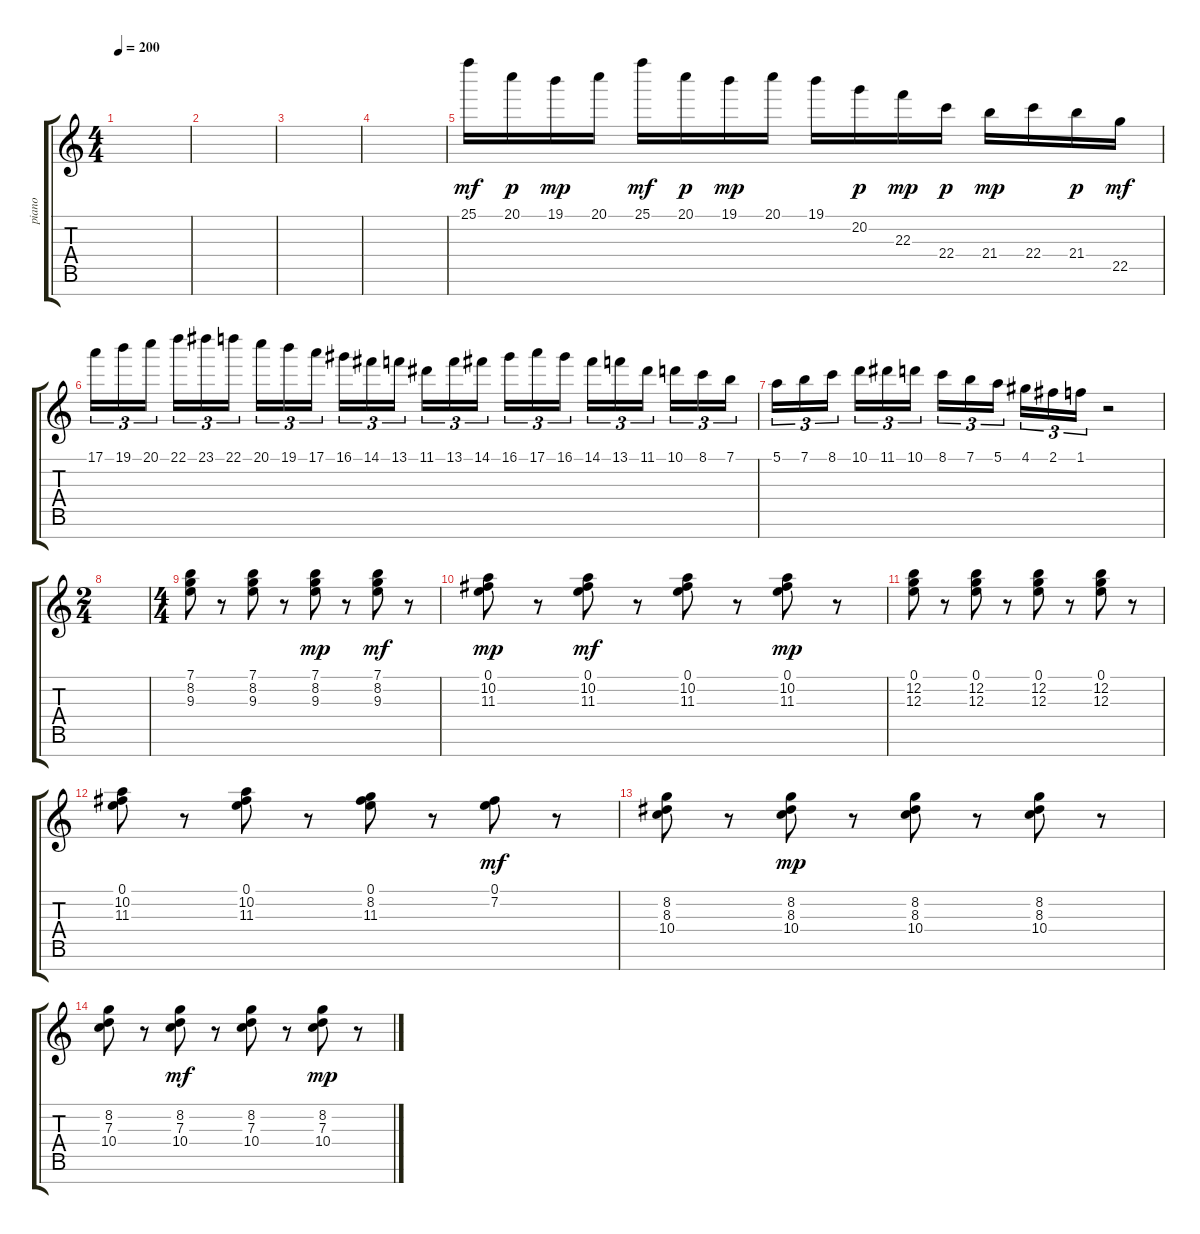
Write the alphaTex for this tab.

\track ("piano" "piano") {instrument distortionguitar}
\staff {score tabs}
\tuning (E4 B3 G3 D3 A2 E2 B1) {hide}
\ts (4 4)
\tempo 200
\clef g2
\ks c
|
|
|
|
25.1.16{dy mf} 20.1.16{dy p} 19.1.16{dy mp} 20.1.16 25.1.16{dy mf} 20.1.16{dy p} 19.1.16{dy mp} 20.1.16 19.1.16 20.2.16{dy p} 22.3.16{dy mp} 22.4.16{dy p} 21.4.16{dy mp} 22.4.16 21.4.16{dy p} 22.5.16{dy mf} |
17.1.16{tu (3 2) instrument lead2sawtooth} 19.1.16{tu (3 2)} 20.1.16{tu (3 2)} 22.1.16{tu (3 2)} 23.1.16{tu (3 2)} 22.1.16{tu (3 2)} 20.1.16{tu (3 2)} 19.1.16{tu (3 2)} 17.1.16{tu (3 2)} 16.1.16{tu (3 2)} 14.1.16{tu (3 2)} 13.1.16{tu (3 2)} 11.1.16{tu (3 2)} 13.1.16{tu (3 2)} 14.1.16{tu (3 2)} 16.1.16{tu (3 2)} 17.1.16{tu (3 2)} 16.1.16{tu (3 2)} 14.1.16{tu (3 2)} 13.1.16{tu (3 2)} 11.1.16{tu (3 2)} 10.1.16{tu (3 2)} 8.1.16{tu (3 2)} 7.1.16{tu (3 2)} |
5.1.16{tu (3 2)} 7.1.16{tu (3 2)} 8.1.16{tu (3 2)} 10.1.16{tu (3 2)} 11.1.16{tu (3 2)} 10.1.16{tu (3 2)} 8.1.16{tu (3 2)} 7.1.16{tu (3 2)} 5.1.16{tu (3 2)} 4.1.16{tu (3 2)} 2.1.16{tu (3 2)} 1.1.16{tu (3 2)} r.2 |
\ts (2 4)
|
\ts (4 4)
(7.1 8.2 9.3).8{instrument musicbox} r.8 (7.1 8.2 9.3).8 r.8 (7.1 8.2 9.3).8{dy mp} r.8 (7.1 8.2 9.3).8{dy mf} r.8 |
(0.1 10.2 11.3).8{dy mp} r.8 (0.1 10.2 11.3).8{dy mf} r.8 (0.1 10.2 11.3).8 r.8 (0.1 10.2 11.3).8{dy mp} r.8 |
(0.1 12.2 12.3).8 r.8 (0.1 12.2 12.3).8 r.8 (0.1 12.2 12.3).8 r.8 (0.1 12.2 12.3).8 r.8 |
(0.1 10.2 11.3).8 r.8 (0.1 10.2 11.3).8 r.8 (0.1 8.2 11.3).8 r.8 (0.1 7.2).8{dy mf} r.8 |
(8.2 8.3 10.4).8 r.8 (8.2 8.3 10.4).8{dy mp} r.8 (8.2 8.3 10.4).8 r.8 (8.2 8.3 10.4).8 r.8 |
(8.2 7.3 10.4).8 r.8 (8.2 7.3 10.4).8{dy mf} r.8 (8.2 7.3 10.4).8 r.8 (8.2 7.3 10.4).8{dy mp} r.8
